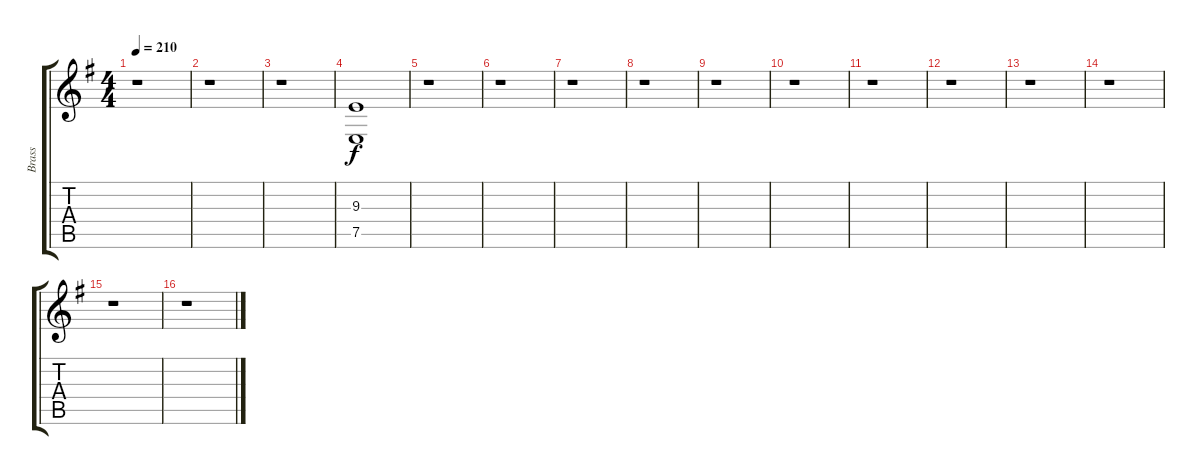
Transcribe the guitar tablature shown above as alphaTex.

\track ("Brass" "Brass") {instrument brasssection}
\staff {score tabs}
\tuning (E4 B3 G3 D3 A2 E2) {hide}
\ts (4 4)
\tempo 210
\clef g2
\ks g
r.1{dy f} |
r.1 |
r.1 |
(9.3 7.5).1 |
r.1 |
r.1 |
r.1 |
r.1 |
r.1 |
r.1 |
r.1 |
r.1 |
r.1 |
r.1 |
r.1 |
r.1
